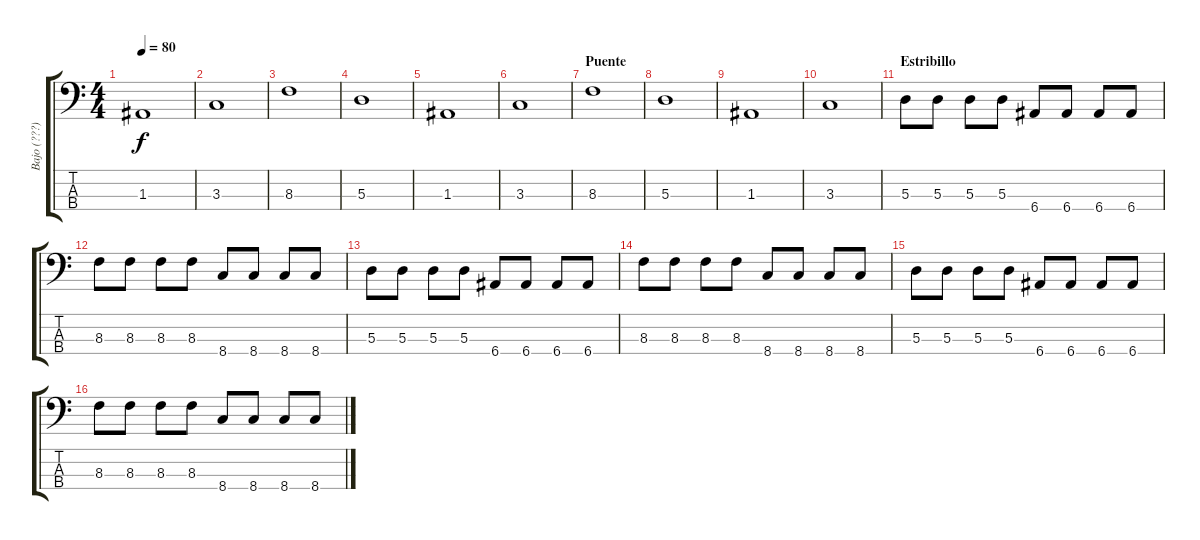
\track ("Bajo (???)" "Bajo (???)") {instrument electricbassfinger}
\staff {score tabs}
\tuning (G2 D2 A1 E1) {hide}
\ts (4 4)
\tempo 80
\clef f4
\ks c
1.3.1{dy f} |
3.3.1 |
8.3.1 |
5.3.1 |
1.3.1 |
3.3.1 |
\section ("" "Puente")
8.3.1 |
5.3.1 |
1.3.1 |
3.3.1 |
\section ("" "Estribillo")
5.3.8 5.3.8 5.3.8 5.3.8 6.4.8 6.4.8 6.4.8 6.4.8 |
8.3.8 8.3.8 8.3.8 8.3.8 8.4.8 8.4.8 8.4.8 8.4.8 |
5.3.8 5.3.8 5.3.8 5.3.8 6.4.8 6.4.8 6.4.8 6.4.8 |
8.3.8 8.3.8 8.3.8 8.3.8 8.4.8 8.4.8 8.4.8 8.4.8 |
5.3.8 5.3.8 5.3.8 5.3.8 6.4.8 6.4.8 6.4.8 6.4.8 |
8.3.8 8.3.8 8.3.8 8.3.8 8.4.8 8.4.8 8.4.8 8.4.8
